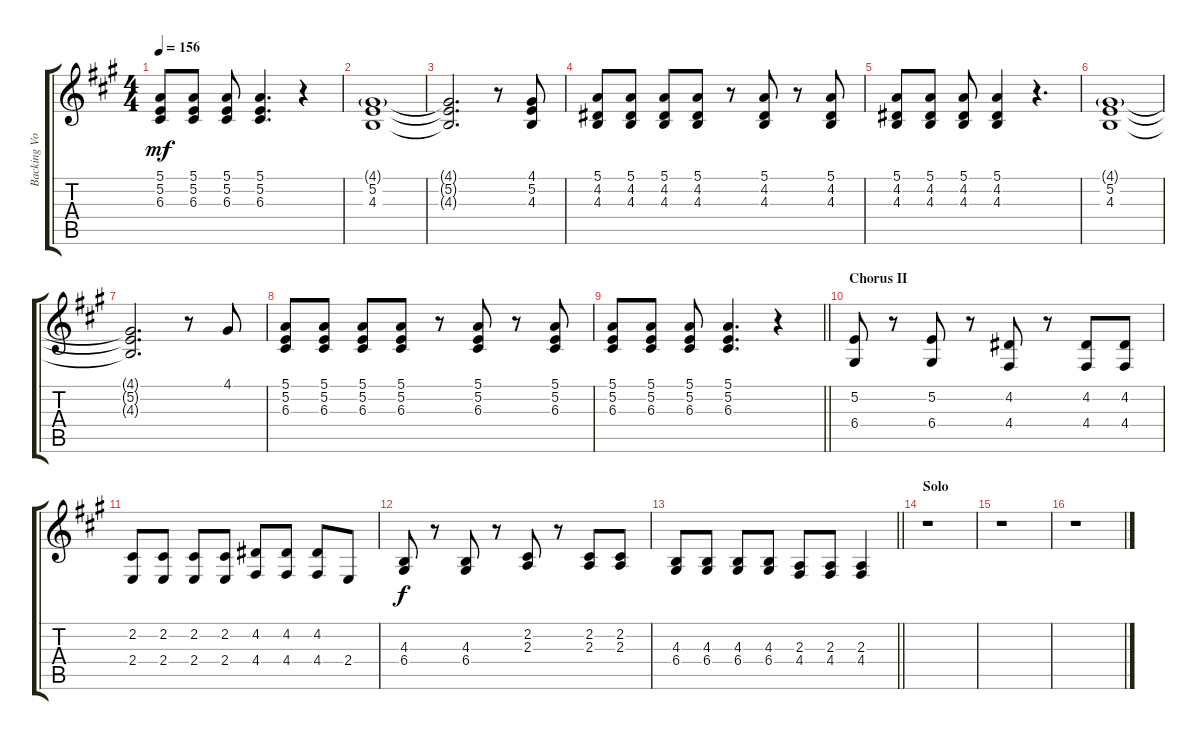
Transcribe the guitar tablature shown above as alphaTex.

\track ("Backing Vocals" "Backing Vo") {instrument bassoon}
\staff {score tabs}
\tuning (E4 B3 G3 D3 A2 E2) {hide}
\ts (4 4)
\tempo 156
\clef g2
\ks a
(5.1 5.2 6.3).8{dy mf} (5.1 5.2 6.3).8 (5.1 5.2 6.3).8 (5.1 5.2 6.3).4{d} r.4 |
(4.1{g} 5.2 4.3).1 |
(4.1{t} 5.2{t} 4.3{t}).2{d} r.8 (4.1 5.2 4.3).8 |
(5.1 4.2 4.3).8 (5.1 4.2 4.3).8 (5.1 4.2 4.3).8 (5.1 4.2 4.3).8 r.8 (5.1 4.2 4.3).8 r.8 (5.1 4.2 4.3).8 |
(5.1 4.2 4.3).8 (5.1 4.2 4.3).8 (5.1 4.2 4.3).8 (5.1 4.2 4.3).4 r.4{d} |
(4.1{g} 5.2 4.3).1 |
(4.1{t} 5.2{t} 4.3{t}).2{d} r.8 4.1.8 |
(5.1 5.2 6.3).8 (5.1 5.2 6.3).8 (5.1 5.2 6.3).8 (5.1 5.2 6.3).8 r.8 (5.1 5.2 6.3).8 r.8 (5.1 5.2 6.3).8 |
\barLineRight lightlight
(5.1 5.2 6.3).8 (5.1 5.2 6.3).8 (5.1 5.2 6.3).8 (5.1 5.2 6.3).4{d} r.4 |
\section ("" "Chorus II")
(5.2 6.4).8 r.8 (5.2 6.4).8 r.8 (4.2 4.4).8 r.8 (4.2 4.4).8 (4.2 4.4).8 |
(2.2 2.4).8 (2.2 2.4).8 (2.2 2.4).8 (2.2 2.4).8 (4.2 4.4).8 (4.2 4.4).8 (4.2 4.4).8 2.4.8 |
(4.3 6.4).8{dy f} r.8 (4.3 6.4).8 r.8 (2.2 2.3).8 r.8 (2.2 2.3).8 (2.2 2.3).8 |
\barLineRight lightlight
(4.3 6.4).8 (4.3 6.4).8 (4.3 6.4).8 (4.3 6.4).8 (2.3 4.4).8 (2.3 4.4).8 (2.3 4.4).4 |
\section ("" "Solo")
r.1 |
r.1 |
r.1
